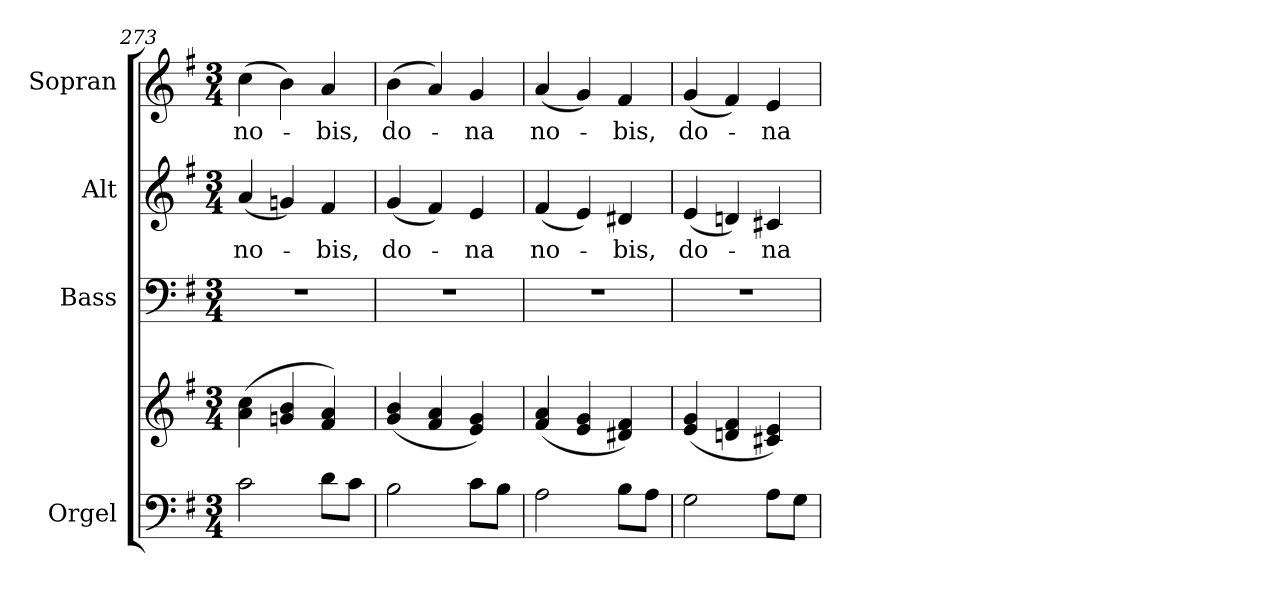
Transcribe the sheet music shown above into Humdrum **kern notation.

**kern	**kern	**kern	**kern	**text	**kern	**text
*part4	*part4	*part3	*part2	*part2	*part1	*part1
*staff5	*staff4	*staff3	*staff2	*staff2	*staff1	*staff1
*I"Orgel	*	*I"Bass	*I"Alt	*	*I"Sopran	*
*I'Org.	*	*I'B.	*I'A.	*	*I'S.	*
*clefF4	*clefG2	*clefF4	*clefG2	*	*clefG2	*
*k[f#]	*k[f#]	*k[f#]	*k[f#]	*	*k[f#]	*
*G:	*G:	*G:	*G:	*	*G:	*
*M3/4	*M3/4	*M3/4	*M3/4	*	*M3/4	*
=273	=273	=273	=273	=273	=273	=273
!	!	!	!	!LO:LY:b	!	!LO:LY:b
2c\	(>4a\ 4cc\	2.r	(<4a/	no-	(>4cc\	no-
.	4gn/ 4b/	.	4gn/)	.	4b\)	.
!	!	!	!	!LO:LY:b	!	!LO:LY:b
8d\L	4f#/ 4a/)	.	4f#/	-bis,	4a/	-bis,
8c\J	.	.	.	.	.	.
=274	=274	=274	=274	=274	=274	=274
!	!	!	!	!LO:LY:b	!	!LO:LY:b
2B\	(<4g/ 4b/	2.r	(<4g/	do-	(>4b\	do-
.	4f#/ 4a/	.	4f#/)	.	4a/)	.
!	!	!	!	!LO:LY:b	!	!LO:LY:b
8c\L	4e/ 4g/)	.	4e/	-na	4g/	-na
8B\J	.	.	.	.	.	.
=275	=275	=275	=275	=275	=275	=275
!	!	!	!	!LO:LY:b	!	!LO:LY:b
2A\	(<4f#/ 4a/	2.r	(<4f#/	no-	(<4a/	no-
.	4e/ 4g/	.	4e/)	.	4g/)	.
!	!	!	!	!LO:LY:b	!	!LO:LY:b
8B\L	4d#X/ 4f#/)	.	4d#X/	-bis,	4f#/	-bis,
8A\J	.	.	.	.	.	.
=276	=276	=276	=276	=276	=276	=276
!	!	!	!	!LO:LY:b	!	!LO:LY:b
2G\	(<4e/ 4g/	2.r	(<4e/	do-	(<4g/	do-
.	4dn/ 4f#/	.	4dn/)	.	4f#/)	.
!	!	!	!	!LO:LY:b	!	!LO:LY:b
8A\L	4c#X/ 4e/)	.	4c#X/	-na	4e/	-na
8G\J	.	.	.	.	.	.
=	=	=	=	=	=	=
*-	*-	*-	*-	*-	*-	*-
